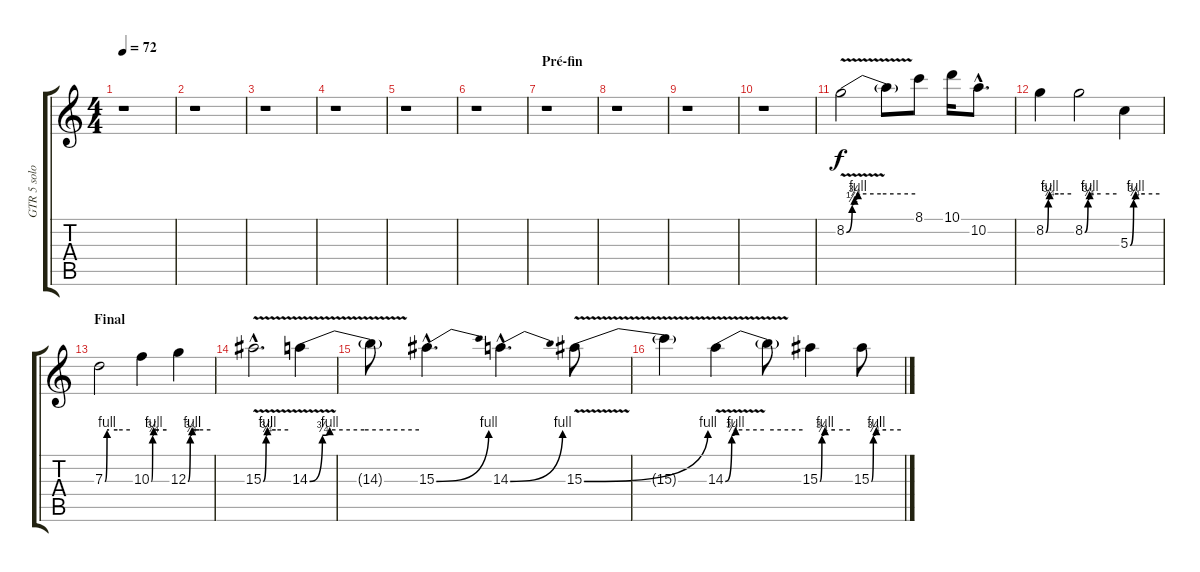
\track ("GTR 5 solo 1" "GTR 5 solo") {instrument distortionguitar}
\staff {score tabs}
\tuning (E4 B3 G3 D3 A2 E2) {hide}
\ts (4 4)
\tempo 72
\clef g2
\ks c
r.1{dy f} |
r.1 |
r.1 |
r.1 |
r.1 |
r.1 |
\section ("" "Pré-fin")
r.1 |
r.1 |
r.1 |
r.1 |
8.2{be (custom 0 0 5 2 7 3 10 4 30 4 60 4) v}.2 8.2{t}.8 8.1.8 10.1.16 10.2{hac}.8{d} |
8.2{be (custom 0 0 6 3 9 4 30 4 60 4)}.4 8.2{be (custom 0 0 6 3 9 4 30 4 60 4)}.2 5.3{be (custom 0 0 7 3 11 4 30 4 60 4)}.4 |
\section ("" "Final")
7.3{be (custom 0 0 5 4 10 4 30 4 60 4)}.2 10.3{be (custom 0 0 5 3 9 4 30 4 60 4)}.4 12.3{be (custom 0 0 6 3 11 4 30 4 60 4)}.4 |
15.3{be (custom 0 0 7 3 10 4 30 4 60 4) v hac}.2{d} 14.3{be (custom 0 0 7 3 11 4 30 4 60 4) v}.4 |
14.3{t}.8 15.3{be (bend 0 0 60 4) hac}.4{d} 14.3{be (bend 0 0 60 4) hac}.4{d} 15.3{be (bend 0 0 60 4) v}.8 |
15.3{t}.4 14.3{be (custom 0 0 5 3 8 4 30 4 60 4) v}.4 14.3{t}.8 15.3{be (custom 0 0 4 3 10 4 30 4 60 4)}.4 15.3{be (custom 0 0 4 3 10 4 30 4 60 4)}.8
